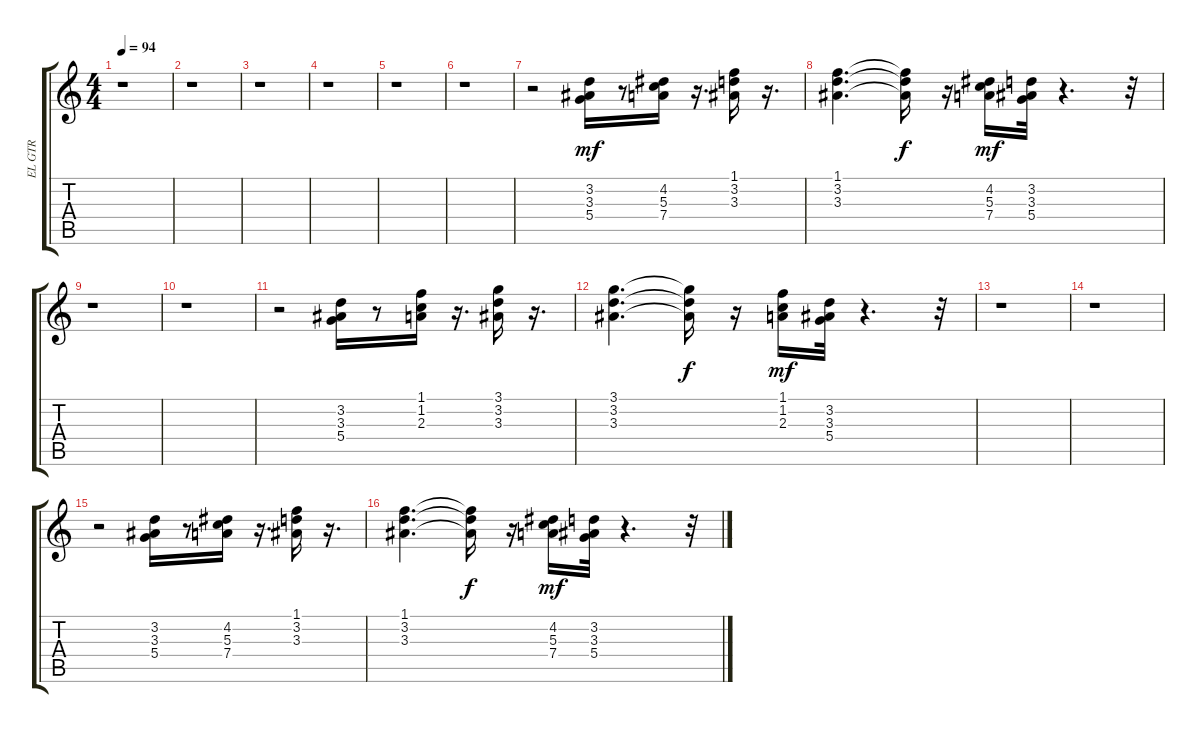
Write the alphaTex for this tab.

\track ("EL GTR" "EL GTR") {instrument electricguitarjazz}
\staff {score tabs}
\tuning (E4 B3 G3 D3 A2 E2) {hide}
\ts (4 4)
\tempo 94
\clef g2
\ks c
r.1{dy mf} |
r.1 |
r.1 |
r.1 |
r.1 |
r.1 |
r.2 (3.2 3.3 5.4).16 r.8 (4.2 5.3 7.4).16 r.16{d} (1.1 3.2 3.3).16 r.16{d} |
(1.1 3.2 3.3).4{d} (1.1{t} 3.2{t} 3.3{t}).16{dy f} r.16 (4.2 5.3 7.4).16{dy mf} (3.2 3.3 5.4).32 r.4{d} r.32 |
r.1 |
r.1 |
r.2 (3.2 3.3 5.4).16 r.8 (1.1 1.2 2.3).16 r.16{d} (3.1 3.2 3.3).16 r.16{d} |
(3.1 3.2 3.3).4{d} (3.1{t} 3.2{t} 3.3{t}).16{dy f} r.16 (1.1 1.2 2.3).16{dy mf} (3.2 3.3 5.4).32 r.4{d} r.32 |
r.1 |
r.1 |
r.2 (3.2 3.3 5.4).16 r.8 (4.2 5.3 7.4).16 r.16{d} (1.1 3.2 3.3).16 r.16{d} |
(1.1 3.2 3.3).4{d} (1.1{t} 3.2{t} 3.3{t}).16{dy f} r.16 (4.2 5.3 7.4).16{dy mf} (3.2 3.3 5.4).32 r.4{d} r.32
